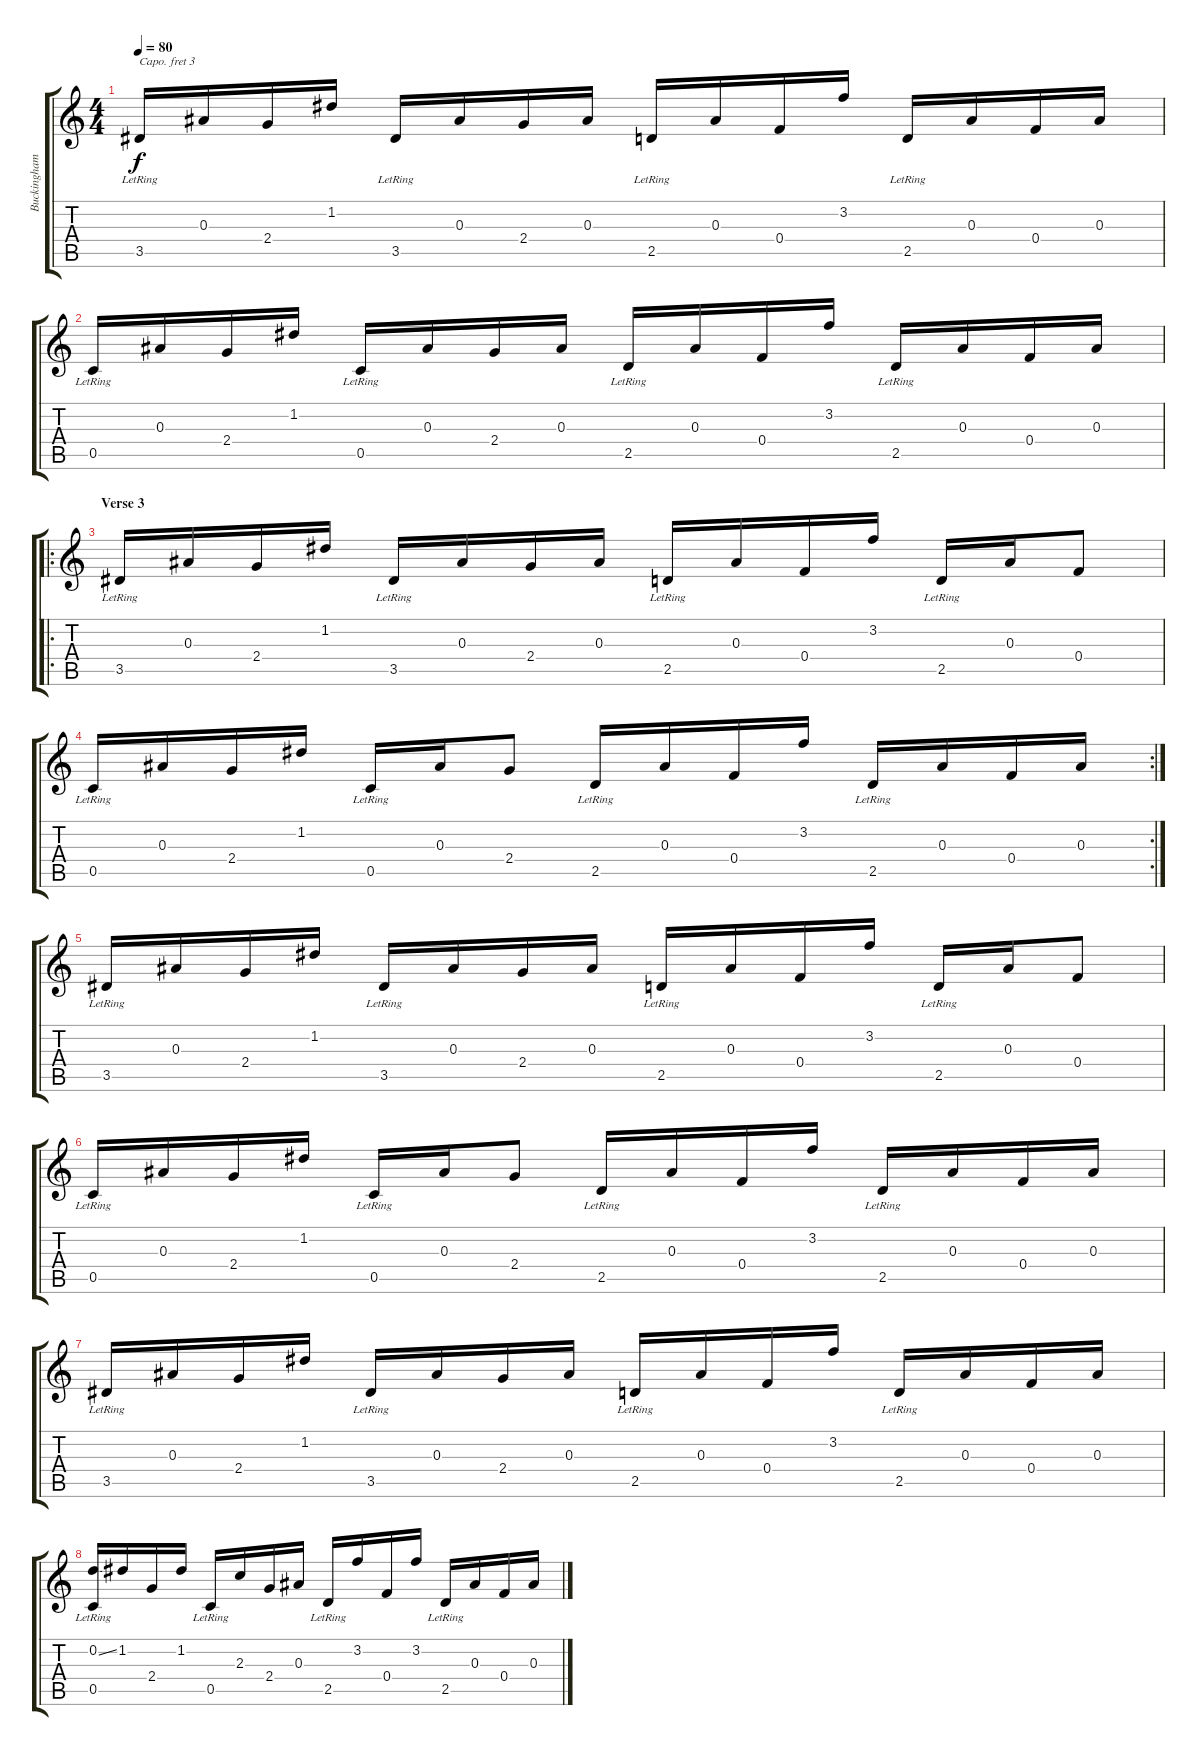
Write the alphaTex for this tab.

\track ("Buckingham 2" "Buckingham") {instrument acousticguitarsteel}
\staff {score tabs}
\capo 3
\tuning (E4 B3 G3 D3 A2 E2) {hide}
\ts (4 4)
\tempo 80
\clef g2
\ks c
3.5{lr}.16{dy f} 0.3.16 2.4.16 1.2.16 3.5{lr}.16 0.3.16 2.4.16 0.3.16 2.5{lr}.16 0.3.16 0.4.16 3.2.16 2.5{lr}.16 0.3.16 0.4.16 0.3.16 |
0.5{lr}.16 0.3.16 2.4.16 1.2.16 0.5{lr}.16 0.3.16 2.4.16 0.3.16 2.5{lr}.16 0.3.16 0.4.16 3.2.16 2.5{lr}.16 0.3.16 0.4.16 0.3.16 |
\ro
\section ("" "Verse 3")
3.5{lr}.16 0.3.16 2.4.16 1.2.16 3.5{lr}.16 0.3.16 2.4.16 0.3.16 2.5{lr}.16 0.3.16 0.4.16 3.2.16 2.5{lr}.16 0.3.16 0.4.8 |
\rc 2
0.5{lr}.16 0.3.16 2.4.16 1.2.16 0.5{lr}.16 0.3.16 2.4.8 2.5{lr}.16 0.3.16 0.4.16 3.2.16 2.5{lr}.16 0.3.16 0.4.16 0.3.16 |
3.5{lr}.16 0.3.16 2.4.16 1.2.16 3.5{lr}.16 0.3.16 2.4.16 0.3.16 2.5{lr}.16 0.3.16 0.4.16 3.2.16 2.5{lr}.16 0.3.16 0.4.8 |
0.5{lr}.16 0.3.16 2.4.16 1.2.16 0.5{lr}.16 0.3.16 2.4.8 2.5{lr}.16 0.3.16 0.4.16 3.2.16 2.5{lr}.16 0.3.16 0.4.16 0.3.16 |
3.5{lr}.16 0.3.16 2.4.16 1.2.16 3.5{lr}.16 0.3.16 2.4.16 0.3.16 2.5{lr}.16 0.3.16 0.4.16 3.2.16 2.5{lr}.16 0.3.16 0.4.16 0.3.16 |
(0.2{ss} 0.5{lr}).16 1.2.16 2.4.16 1.2.16 0.5{lr}.16 2.3.16 2.4.16 0.3.16 2.5{lr}.16 3.2.16 0.4.16 3.2.16 2.5{lr}.16 0.3.16 0.4.16 0.3.16
